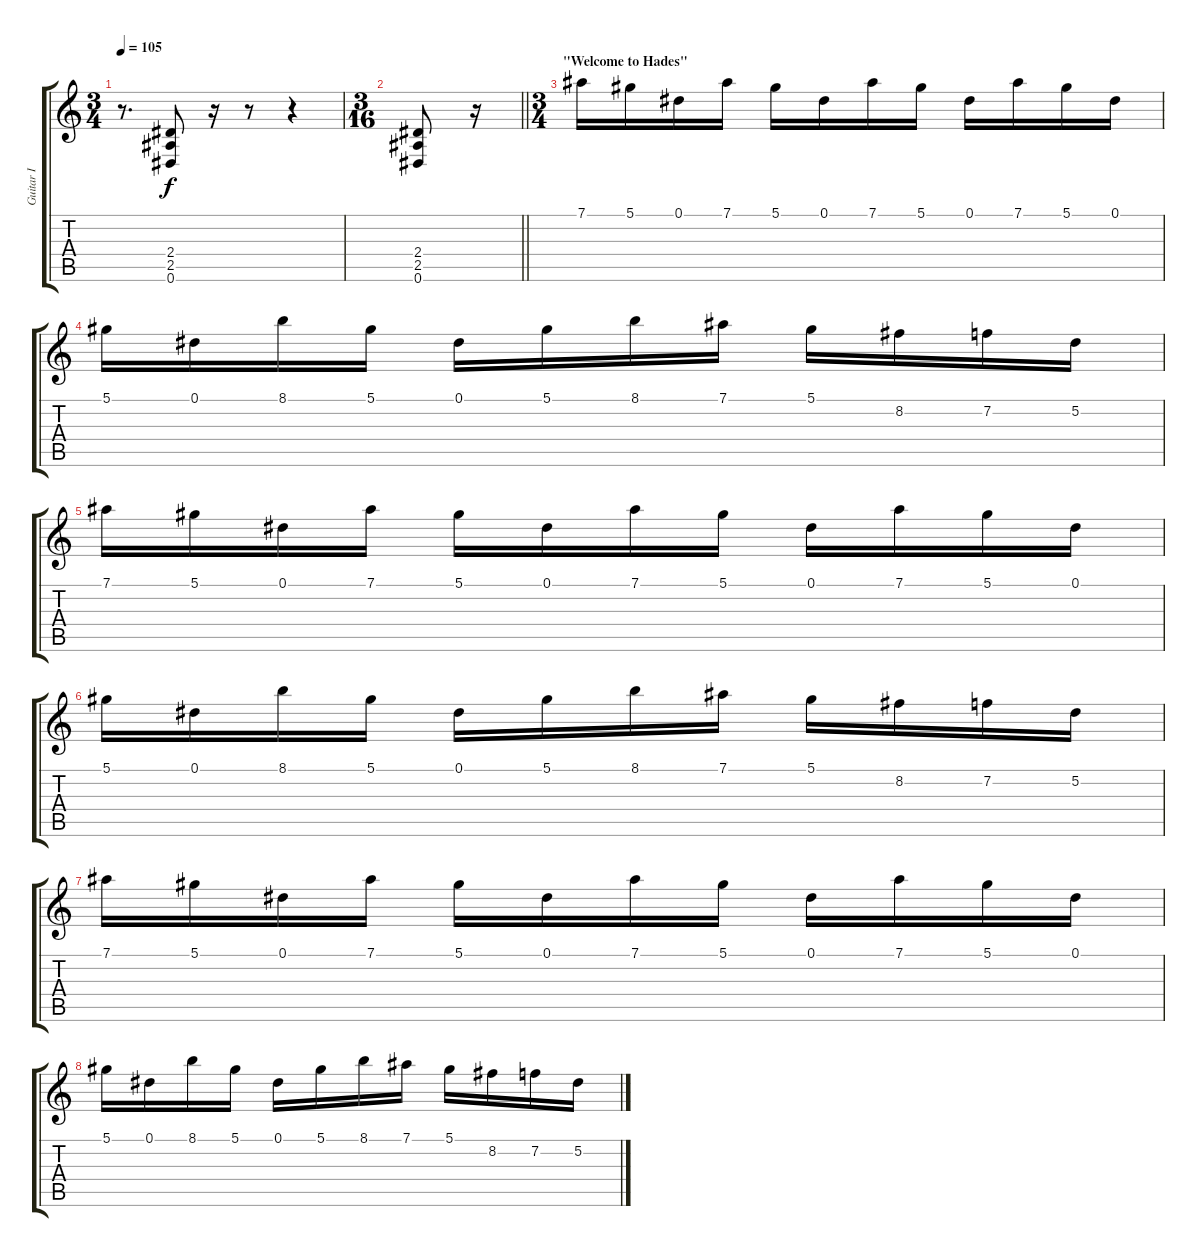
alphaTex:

\track ("Guitar I" "Guitar I") {instrument overdrivenguitar}
\staff {score tabs}
\tuning (Eb4 Bb3 Gb3 Db3 Ab2 Eb2) {hide}
\ts (3 4)
\tempo 105
\clef g2
\ks c
r.8{d dy f} (2.4 2.5 0.6).8 r.16 r.8 r.4 |
\ts (3 16)
\barLineRight lightlight
(2.4 2.5 0.6).8 r.16 |
\ts (3 4)
\section ("" "\"Welcome to Hades\"")
7.1.16 5.1.16 0.1.16 7.1.16 5.1.16 0.1.16 7.1.16 5.1.16 0.1.16 7.1.16 5.1.16 0.1.16 |
5.1.16 0.1.16 8.1.16 5.1.16 0.1.16 5.1.16 8.1.16 7.1.16 5.1.16 8.2.16 7.2.16 5.2.16 |
7.1.16 5.1.16 0.1.16 7.1.16 5.1.16 0.1.16 7.1.16 5.1.16 0.1.16 7.1.16 5.1.16 0.1.16 |
5.1.16 0.1.16 8.1.16 5.1.16 0.1.16 5.1.16 8.1.16 7.1.16 5.1.16 8.2.16 7.2.16 5.2.16 |
7.1.16 5.1.16 0.1.16 7.1.16 5.1.16 0.1.16 7.1.16 5.1.16 0.1.16 7.1.16 5.1.16 0.1.16 |
5.1.16 0.1.16 8.1.16 5.1.16 0.1.16 5.1.16 8.1.16 7.1.16 5.1.16 8.2.16 7.2.16 5.2.16
